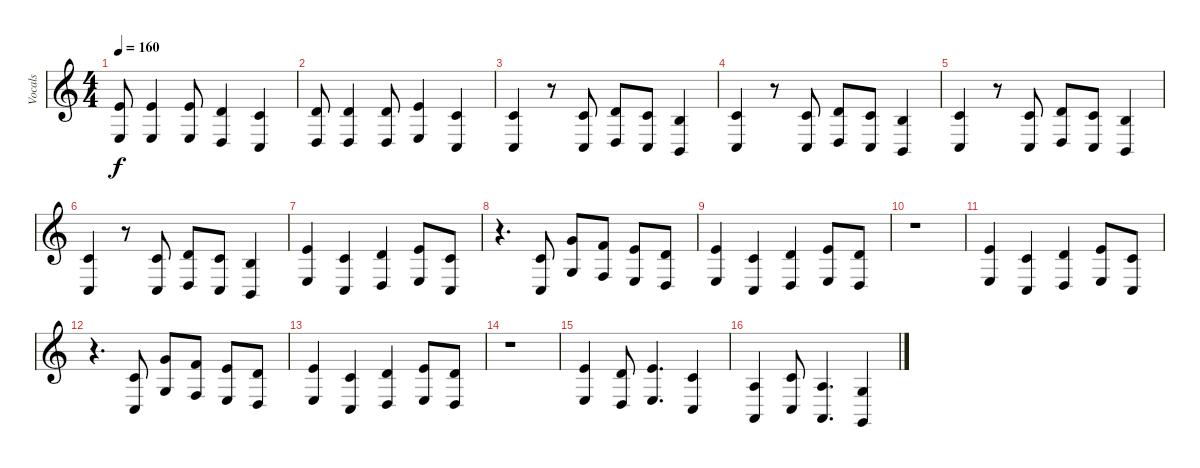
\track ("Vocals" "Vocals") {instrument sopranosax}
\staff {score}
\tuning (E4 B3 G3 D3 A2 E2) {hide}
\ts (4 4)
\tempo 160
\clef g2
\ks c
(0.1 2.4).8{dy f} (0.1 2.4).4 (0.1 2.4).8 (3.2 0.4).4 (1.2 3.5).4 |
(3.2 0.4).8 (3.2 0.4).4 (3.2 0.4).8 (0.1 2.4).4 (1.2 3.5).4 |
(1.2 3.5).4 r.8 (1.2 3.5).8 (3.2 0.4).8 (1.2 3.5).8 (0.2 2.5).4 |
(1.2 3.5).4 r.8 (1.2 3.5).8 (3.2 0.4).8 (1.2 3.5).8 (0.2 2.5).4 |
(1.2 3.5).4 r.8 (1.2 3.5).8 (3.2 0.4).8 (1.2 3.5).8 (0.2 2.5).4 |
(1.2 3.5).4 r.8 (1.2 3.5).8 (3.2 0.4).8 (1.2 3.5).8 (0.2 2.5).4 |
(0.1 2.4).4 (1.2 3.5).4 (3.2 0.4).4 (0.1 2.4).8 (1.2 3.5).8 |
r.4{d} (1.2 3.5).8 (3.1 0.3).8 (1.1 3.4).8 (0.1 2.4).8 (3.2 0.4).8 |
(0.1 2.4).4 (1.2 3.5).4 (3.2 0.4).4 (0.1 2.4).8 (3.2 0.4).8 |
r.1 |
(0.1 2.4).4 (1.2 3.5).4 (3.2 0.4).4 (0.1 2.4).8 (1.2 3.5).8 |
r.4{d} (1.2 3.5).8 (3.1 0.3).8 (1.1 3.4).8 (0.1 2.4).8 (3.2 0.4).8 |
(0.1 2.4).4 (1.2 3.5).4 (3.2 0.4).4 (0.1 2.4).8 (3.2 0.4).8 |
r.1 |
(0.1 2.4).4 (3.2 0.4).8 (0.1 2.4).4{d} (1.2 3.5).4 |
(2.3 0.5).4 (1.2 3.5).8 (2.3 0.5).4{d} (0.3 3.6).4
